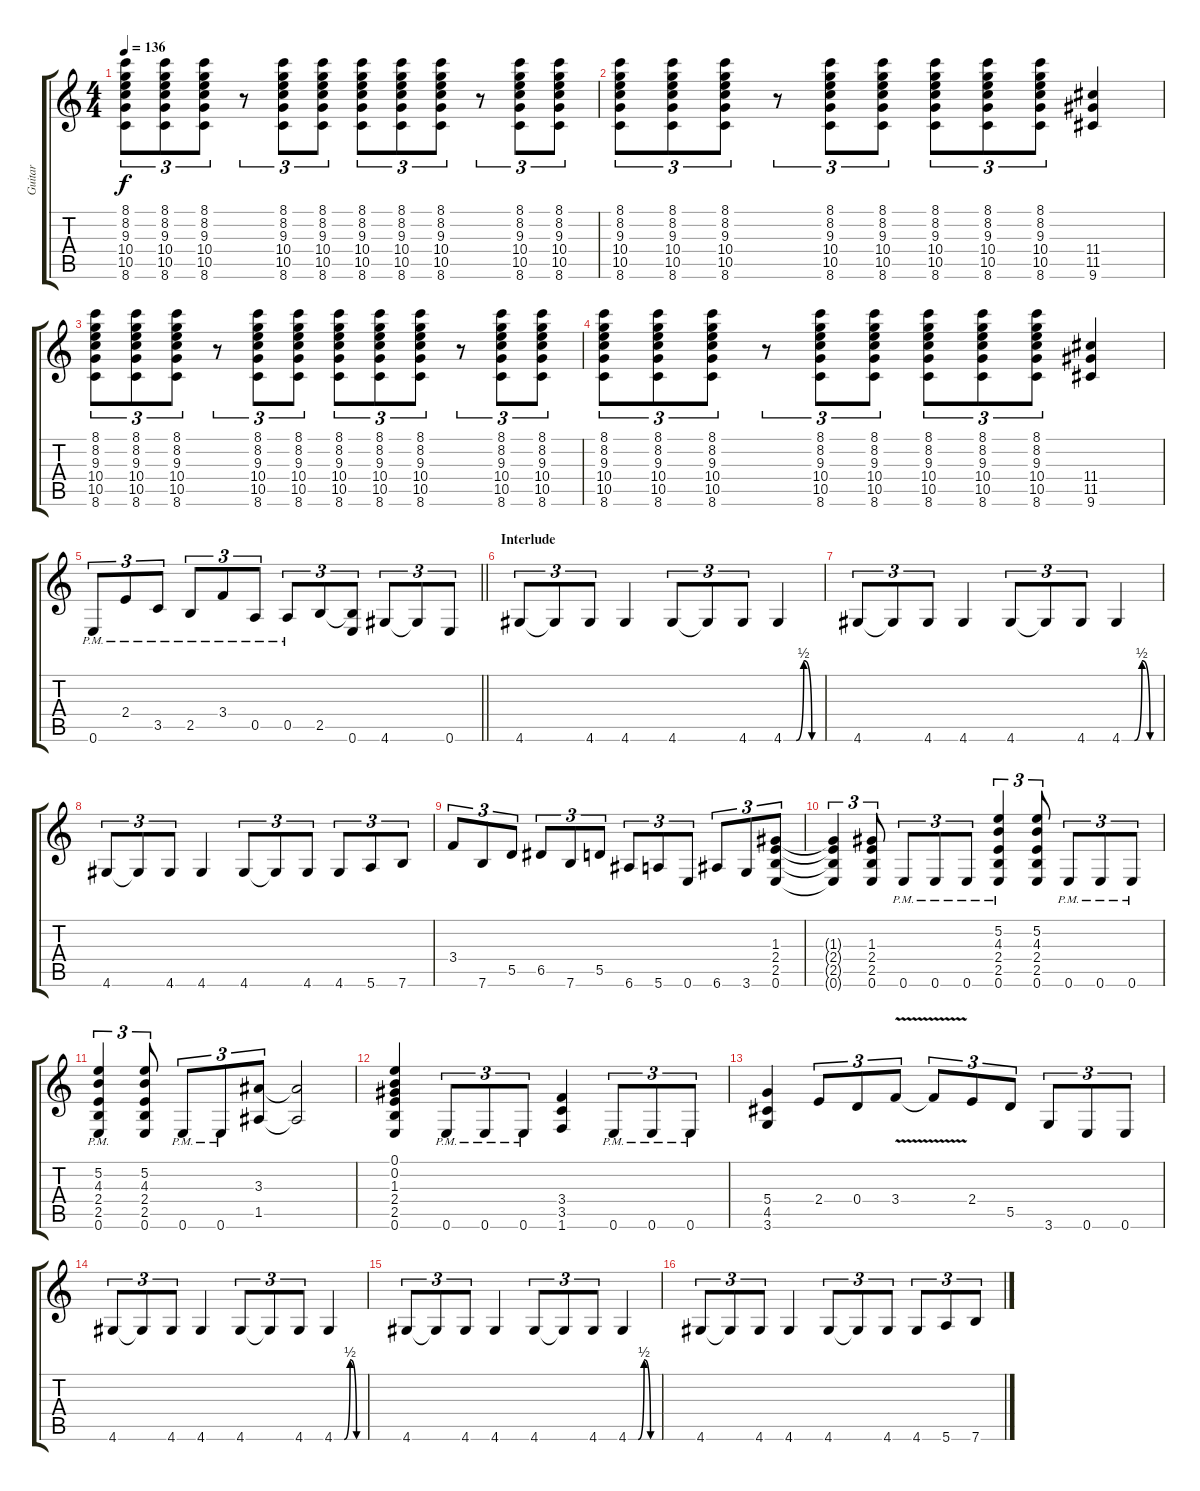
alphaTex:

\track ("Guitar" "Guitar") {instrument distortionguitar}
\staff {score tabs}
\tuning (E4 B3 G3 D3 A2 E2) {hide}
\ts (4 4)
\tempo 136
\clef g2
\ks c
(8.1 8.2 9.3 10.4 10.5 8.6).8{tu (3 2) dy f} (8.1 8.2 9.3 10.4 10.5 8.6).8{tu (3 2)} (8.1 8.2 9.3 10.4 10.5 8.6).8{tu (3 2)} r.8{tu (3 2)} (8.1 8.2 9.3 10.4 10.5 8.6).8{tu (3 2)} (8.1 8.2 9.3 10.4 10.5 8.6).8{tu (3 2)} (8.1 8.2 9.3 10.4 10.5 8.6).8{tu (3 2)} (8.1 8.2 9.3 10.4 10.5 8.6).8{tu (3 2)} (8.1 8.2 9.3 10.4 10.5 8.6).8{tu (3 2)} r.8{tu (3 2)} (8.1 8.2 9.3 10.4 10.5 8.6).8{tu (3 2)} (8.1 8.2 9.3 10.4 10.5 8.6).8{tu (3 2)} |
(8.1 8.2 9.3 10.4 10.5 8.6).8{tu (3 2)} (8.1 8.2 9.3 10.4 10.5 8.6).8{tu (3 2)} (8.1 8.2 9.3 10.4 10.5 8.6).8{tu (3 2)} r.8{tu (3 2)} (8.1 8.2 9.3 10.4 10.5 8.6).8{tu (3 2)} (8.1 8.2 9.3 10.4 10.5 8.6).8{tu (3 2)} (8.1 8.2 9.3 10.4 10.5 8.6).8{tu (3 2)} (8.1 8.2 9.3 10.4 10.5 8.6).8{tu (3 2)} (8.1 8.2 9.3 10.4 10.5 8.6).8{tu (3 2)} (11.4 11.5 9.6).4 |
(8.1 8.2 9.3 10.4 10.5 8.6).8{tu (3 2)} (8.1 8.2 9.3 10.4 10.5 8.6).8{tu (3 2)} (8.1 8.2 9.3 10.4 10.5 8.6).8{tu (3 2)} r.8{tu (3 2)} (8.1 8.2 9.3 10.4 10.5 8.6).8{tu (3 2)} (8.1 8.2 9.3 10.4 10.5 8.6).8{tu (3 2)} (8.1 8.2 9.3 10.4 10.5 8.6).8{tu (3 2)} (8.1 8.2 9.3 10.4 10.5 8.6).8{tu (3 2)} (8.1 8.2 9.3 10.4 10.5 8.6).8{tu (3 2)} r.8{tu (3 2)} (8.1 8.2 9.3 10.4 10.5 8.6).8{tu (3 2)} (8.1 8.2 9.3 10.4 10.5 8.6).8{tu (3 2)} |
(8.1 8.2 9.3 10.4 10.5 8.6).8{tu (3 2)} (8.1 8.2 9.3 10.4 10.5 8.6).8{tu (3 2)} (8.1 8.2 9.3 10.4 10.5 8.6).8{tu (3 2)} r.8{tu (3 2)} (8.1 8.2 9.3 10.4 10.5 8.6).8{tu (3 2)} (8.1 8.2 9.3 10.4 10.5 8.6).8{tu (3 2)} (8.1 8.2 9.3 10.4 10.5 8.6).8{tu (3 2)} (8.1 8.2 9.3 10.4 10.5 8.6).8{tu (3 2)} (8.1 8.2 9.3 10.4 10.5 8.6).8{tu (3 2)} (11.4 11.5 9.6).4 |
\barLineRight lightlight
0.6{pm}.8{tu (3 2)} 2.4{pm}.8{tu (3 2)} 3.5{pm}.8{tu (3 2)} 2.5{pm}.8{tu (3 2)} 3.4{pm}.8{tu (3 2)} 0.5{pm}.8{tu (3 2)} 0.5{pm}.8{tu (3 2)} 2.5.8{tu (3 2)} (2.5{t} 0.6).8{tu (3 2)} 4.6.8{tu (3 2)} 4.6{t}.8{tu (3 2)} 0.6.8{tu (3 2)} |
\section ("" "Interlude")
4.6.8{tu (3 2)} 4.6{t}.8{tu (3 2)} 4.6.8{tu (3 2)} 4.6.4 4.6.8{tu (3 2)} 4.6{t}.8{tu (3 2)} 4.6.8{tu (3 2)} 4.6{be (custom 0 0 10 0 20 0 32 2 45 0 60 0)}.4 |
4.6.8{tu (3 2)} 4.6{t}.8{tu (3 2)} 4.6.8{tu (3 2)} 4.6.4 4.6.8{tu (3 2)} 4.6{t}.8{tu (3 2)} 4.6.8{tu (3 2)} 4.6{be (custom 0 0 10 0 20 0 32 2 45 0 60 0)}.4 |
4.6.8{tu (3 2)} 4.6{t}.8{tu (3 2)} 4.6.8{tu (3 2)} 4.6.4 4.6.8{tu (3 2)} 4.6{t}.8{tu (3 2)} 4.6.8{tu (3 2)} 4.6.8{tu (3 2)} 5.6.8{tu (3 2)} 7.6.8{tu (3 2)} |
3.4.8{tu (3 2)} 7.6.8{tu (3 2)} 5.5.8{tu (3 2)} 6.5.8{tu (3 2)} 7.6.8{tu (3 2)} 5.5.8{tu (3 2)} 6.6.8{tu (3 2)} 5.6.8{tu (3 2)} 0.6.8{tu (3 2)} 6.6.8{tu (3 2)} 3.6.8{tu (3 2)} (1.3 2.4 2.5 0.6).8{tu (3 2)} |
(1.3{t} 2.4{t} 2.5{t} 0.6{t}).4{tu (3 2)} (1.3 2.4 2.5 0.6).8{tu (3 2)} 0.6{pm}.8{tu (3 2)} 0.6{pm}.8{tu (3 2)} 0.6{pm}.8{tu (3 2)} (5.2 4.3 2.4 2.5 0.6{pm}).4{tu (3 2)} (5.2 4.3 2.4 2.5 0.6).8{tu (3 2)} 0.6{pm}.8{tu (3 2)} 0.6{pm}.8{tu (3 2)} 0.6{pm}.8{tu (3 2)} |
(5.2 4.3 2.4 2.5 0.6{pm}).4{tu (3 2)} (5.2 4.3 2.4 2.5 0.6).8{tu (3 2)} 0.6{pm}.8{tu (3 2)} 0.6{pm}.8{tu (3 2)} (3.3 1.5).8{tu (3 2)} (3.3{t} 1.5{t}).2 |
(0.1 0.2 1.3 2.4 2.5 0.6).4 0.6{pm}.8{tu (3 2)} 0.6{pm}.8{tu (3 2)} 0.6{pm}.8{tu (3 2)} (3.4 3.5 1.6).4 0.6{pm}.8{tu (3 2)} 0.6{pm}.8{tu (3 2)} 0.6{pm}.8{tu (3 2)} |
(5.4 4.5 3.6).4 2.4.8{tu (3 2)} 0.4.8{tu (3 2)} 3.4{v}.8{tu (3 2)} 3.4{t}.8{tu (3 2)} 2.4.8{tu (3 2)} 5.5.8{tu (3 2)} 3.6.8{tu (3 2)} 0.6.8{tu (3 2)} 0.6.8{tu (3 2)} |
4.6.8{tu (3 2)} 4.6{t}.8{tu (3 2)} 4.6.8{tu (3 2)} 4.6.4 4.6.8{tu (3 2)} 4.6{t}.8{tu (3 2)} 4.6.8{tu (3 2)} 4.6{be (custom 0 0 10 0 20 0 32 2 45 0 60 0)}.4 |
4.6.8{tu (3 2)} 4.6{t}.8{tu (3 2)} 4.6.8{tu (3 2)} 4.6.4 4.6.8{tu (3 2)} 4.6{t}.8{tu (3 2)} 4.6.8{tu (3 2)} 4.6{be (custom 0 0 10 0 20 0 32 2 45 0 60 0)}.4 |
4.6.8{tu (3 2)} 4.6{t}.8{tu (3 2)} 4.6.8{tu (3 2)} 4.6.4 4.6.8{tu (3 2)} 4.6{t}.8{tu (3 2)} 4.6.8{tu (3 2)} 4.6.8{tu (3 2)} 5.6.8{tu (3 2)} 7.6.8{tu (3 2)}
